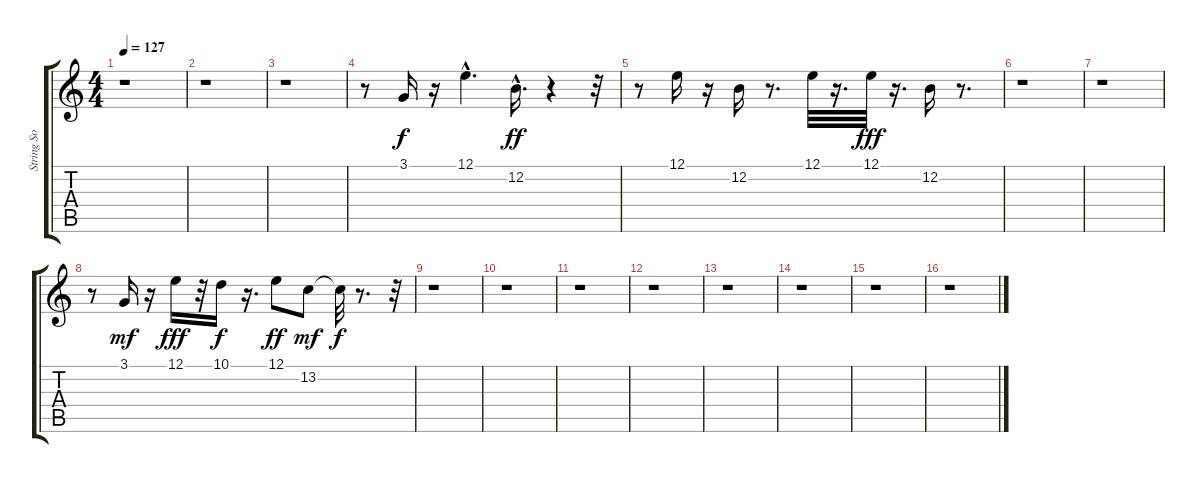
\track (" String Solo Left" " String So") {instrument stringensemble1}
\staff {score tabs}
\tuning (E4 B3 G3 D3 A2 E2) {hide}
\ts (4 4)
\tempo 127
\clef g2
\ks c
r.1{dy f} |
r.1 |
r.1 |
r.8 3.1.16 r.16 12.1{hac}.4{d} 12.2{hac}.16{d dy ff} r.4 r.32 |
r.8 12.1.16 r.16 12.2.16 r.8{d} 12.1.32 r.16{d} 12.1.32{dy fff} r.16{d} 12.2.16 r.8{d} |
r.1 |
r.1 |
r.8 3.1.16{dy mf} r.16 12.1.16{dy fff} r.32 10.1.16{dy f} r.16{d} 12.1.8{dy ff} 13.2.8{dy mf} 13.2{t}.32{dy f} r.8{d} r.32 |
r.1 |
r.1 |
r.1 |
r.1 |
r.1 |
r.1 |
r.1 |
r.1
